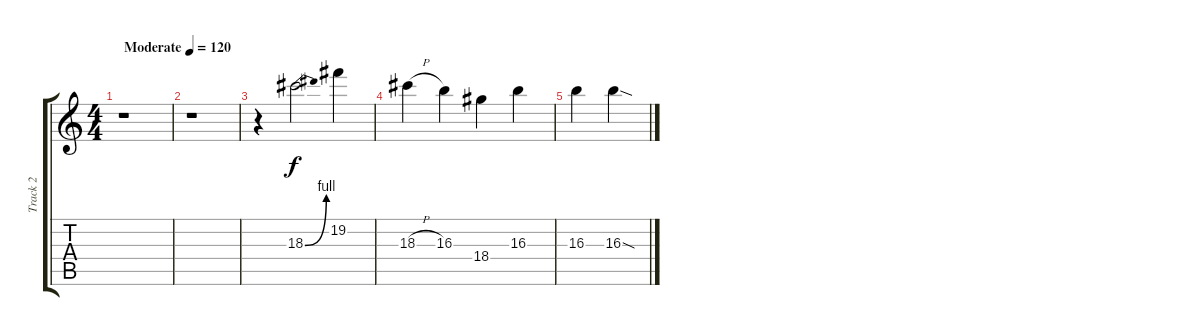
\track ("Track 2" "Track 2") {instrument electricguitarclean}
\staff {score tabs}
\tuning (E4 B3 G3 D3 A2 E2) {hide}
\ts (4 4)
\tempo (120 "Moderate")
\clef g2
\ks c
r.1{dy f instrument electricguitarclean} |
r.1 |
r.4 18.3{be (bend 0 0 60 4)}.2 19.2.4 |
18.3{h}.4 16.3.4 18.4.4 16.3.4 |
16.3.4 16.3{sod}.4
